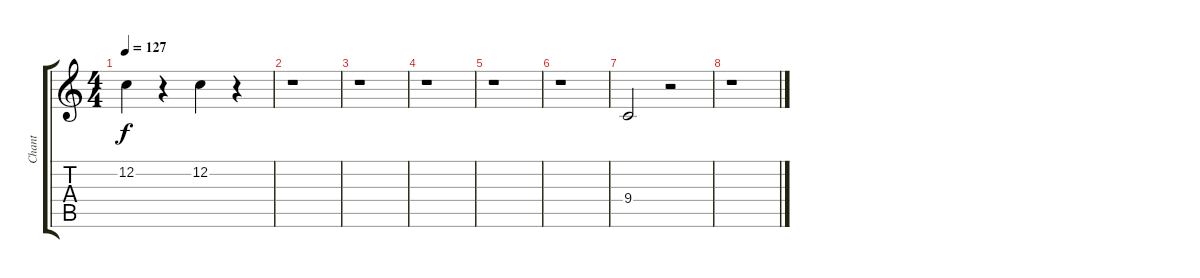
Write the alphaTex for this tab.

\track ("Chant" "Chant") {instrument choiraahs}
\staff {score tabs}
\tuning (F4 C4 Ab3 Eb3 Bb2 F2) {hide}
\ts (4 4)
\tempo 127
\clef g2
\ks c
12.2.4{dy f} r.4 12.2.4 r.4 |
r.1 |
r.1 |
r.1 |
r.1 |
r.1 |
9.4.2 r.2 |
r.1
